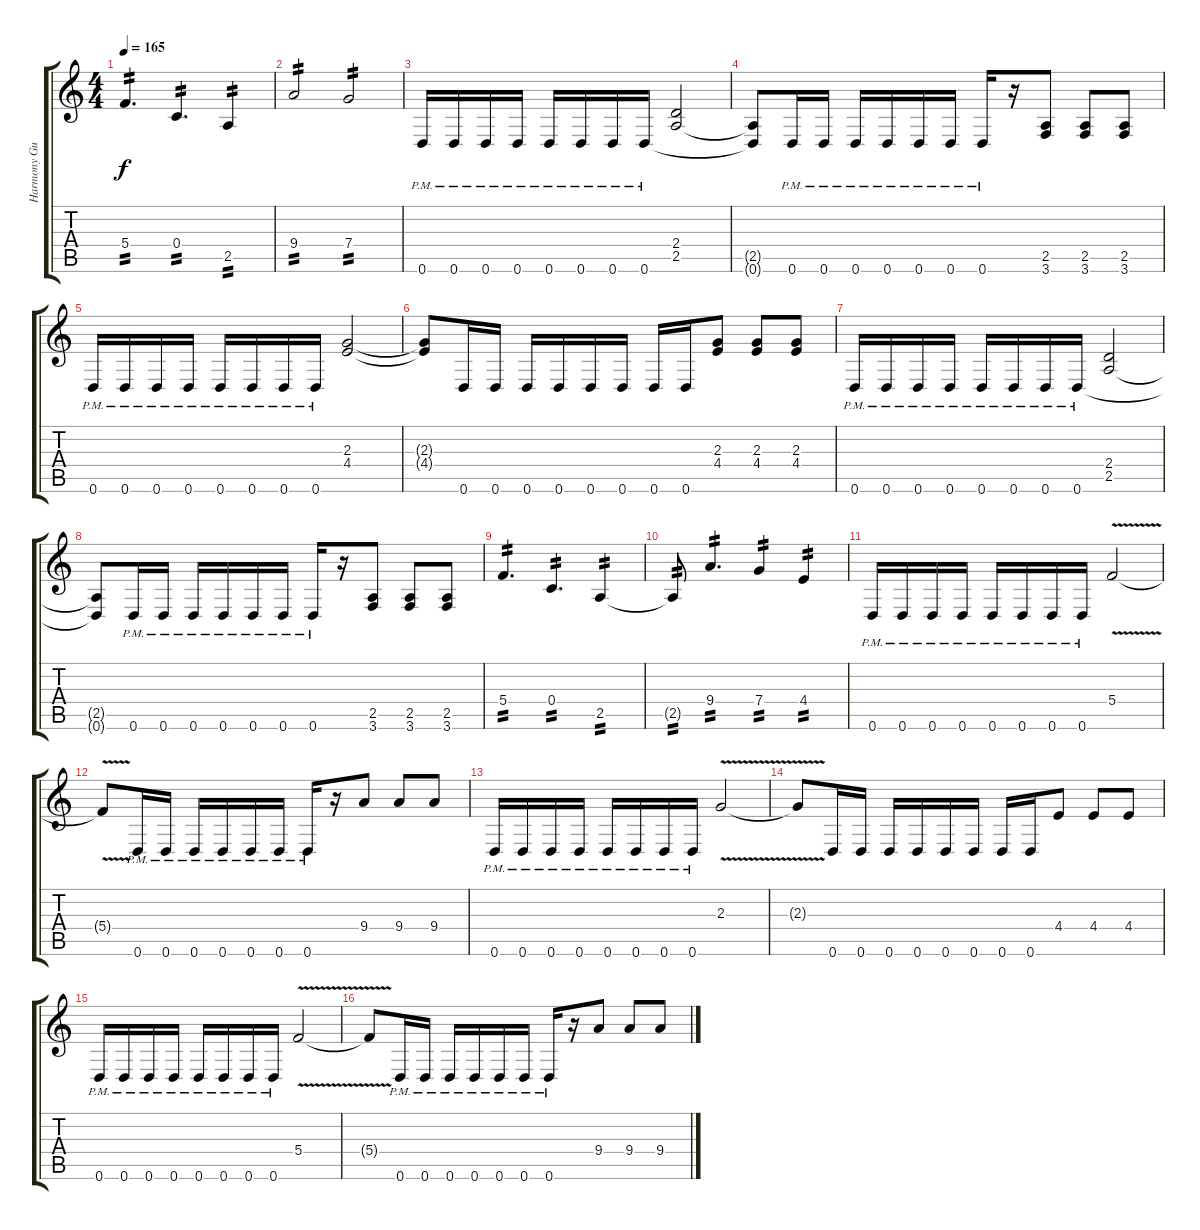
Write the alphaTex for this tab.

\track ("Harmony Guitar" "Harmony Gu") {instrument distortionguitar}
\staff {score tabs}
\tuning (D4 A3 F3 C3 G2 D2) {hide}
\ts (4 4)
\tempo 165
\clef g2
\ks c
5.4.4{d tp 2 dy f} 0.4.4{d tp 2} 2.5.4{tp 2} |
9.4.2{tp 2} 7.4.2{tp 2} |
0.6{pm}.16 0.6{pm}.16 0.6{pm}.16 0.6{pm}.16 0.6{pm}.16 0.6{pm}.16 0.6{pm}.16 0.6{pm}.16 (2.4 2.5).2 |
(2.5{t} 0.6{t}).8 0.6{pm}.16 0.6{pm}.16 0.6{pm}.16 0.6{pm}.16 0.6{pm}.16 0.6{pm}.16 0.6{pm}.16 r.16 (2.5 3.6).8 (2.5 3.6).8 (2.5 3.6).8 |
0.6{pm}.16 0.6{pm}.16 0.6{pm}.16 0.6{pm}.16 0.6{pm}.16 0.6{pm}.16 0.6{pm}.16 0.6{pm}.16 (2.3 4.4).2 |
(2.3{t} 4.4{t}).8 0.6.16 0.6.16 0.6.16 0.6.16 0.6.16 0.6.16 0.6.16 0.6.16 (2.3 4.4).8 (2.3 4.4).8 (2.3 4.4).8 |
0.6{pm}.16 0.6{pm}.16 0.6{pm}.16 0.6{pm}.16 0.6{pm}.16 0.6{pm}.16 0.6{pm}.16 0.6{pm}.16 (2.4 2.5).2 |
(2.5{t} 0.6{t}).8 0.6{pm}.16 0.6{pm}.16 0.6{pm}.16 0.6{pm}.16 0.6{pm}.16 0.6{pm}.16 0.6{pm}.16 r.16 (2.5 3.6).8 (2.5 3.6).8 (2.5 3.6).8 |
5.4.4{d tp 2} 0.4.4{d tp 2} 2.5.4{tp 2} |
2.5{t}.8{tp 2} 9.4.4{d tp 2} 7.4.4{tp 2} 4.4.4{tp 2} |
0.6{pm}.16 0.6{pm}.16 0.6{pm}.16 0.6{pm}.16 0.6{pm}.16 0.6{pm}.16 0.6{pm}.16 0.6{pm}.16 5.4{v}.2 |
5.4{v t}.8 0.6{pm}.16 0.6{pm}.16 0.6{pm}.16 0.6{pm}.16 0.6{pm}.16 0.6{pm}.16 0.6{pm}.16 r.16 9.4.8 9.4.8 9.4.8 |
0.6{pm}.16 0.6{pm}.16 0.6{pm}.16 0.6{pm}.16 0.6{pm}.16 0.6{pm}.16 0.6{pm}.16 0.6{pm}.16 2.3{v}.2 |
2.3{v t}.8 0.6.16 0.6.16 0.6.16 0.6.16 0.6.16 0.6.16 0.6.16 0.6.16 4.4.8 4.4.8 4.4.8 |
0.6{pm}.16 0.6{pm}.16 0.6{pm}.16 0.6{pm}.16 0.6{pm}.16 0.6{pm}.16 0.6{pm}.16 0.6{pm}.16 5.4{v}.2 |
5.4{v t}.8 0.6{pm}.16 0.6{pm}.16 0.6{pm}.16 0.6{pm}.16 0.6{pm}.16 0.6{pm}.16 0.6{pm}.16 r.16 9.4.8 9.4.8 9.4.8
